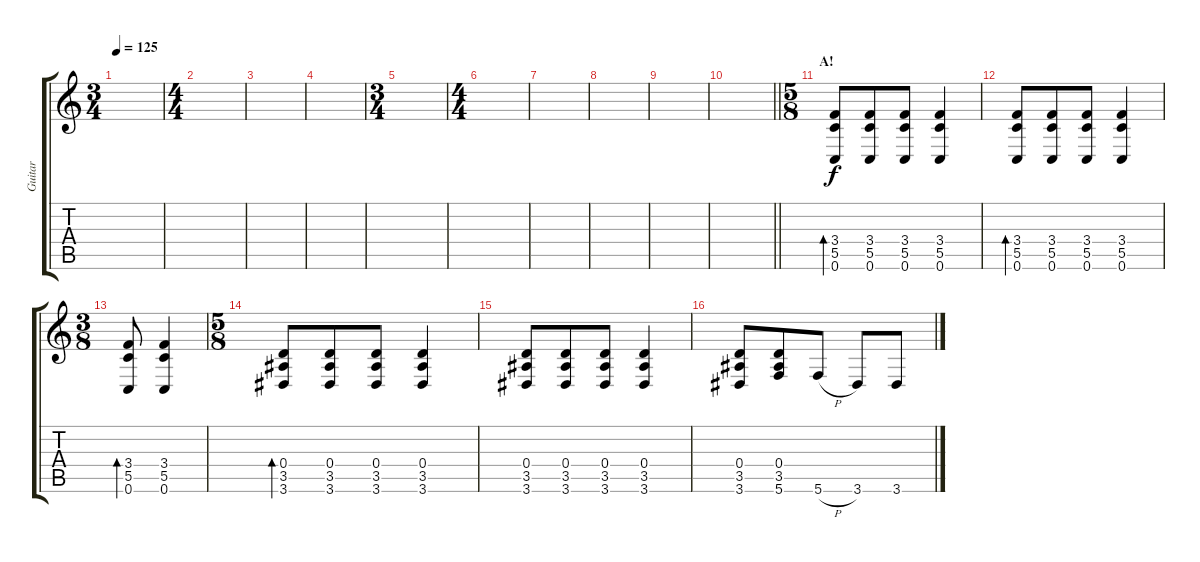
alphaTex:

\track ("Guitar" "Guitar") {instrument electricguitarmuted}
\staff {score tabs}
\tuning (G4 E4 A3 D3 G2 C2) {hide}
\ts (3 4)
\tempo 125
\clef g2
\ks c
|
\ts (4 4)
|
|
|
\ts (3 4)
|
\ts (4 4)
|
|
|
|
\barLineRight lightlight
|
\ts (5 8)
\section ("" "A!")
(3.4 5.5 0.6).8{bd 240} (3.4 5.5 0.6).8 (3.4 5.5 0.6).8 (3.4 5.5 0.6).4 |
(3.4 5.5 0.6).8{bd 240} (3.4 5.5 0.6).8 (3.4 5.5 0.6).8 (3.4 5.5 0.6).4 |
\ts (3 8)
(3.4 5.5 0.6).8{bd 240} (3.4 5.5 0.6).4 |
\ts (5 8)
(0.4 3.5 3.6).8{bd 240} (0.4 3.5 3.6).8 (0.4 3.5 3.6).8 (0.4 3.5 3.6).4 |
(0.4 3.5 3.6).8 (0.4 3.5 3.6).8 (0.4 3.5 3.6).8 (0.4 3.5 3.6).4 |
(0.4 3.5 3.6).8 (0.4 3.5 5.6).8 5.6{h}.8 3.6.8 3.6.8
